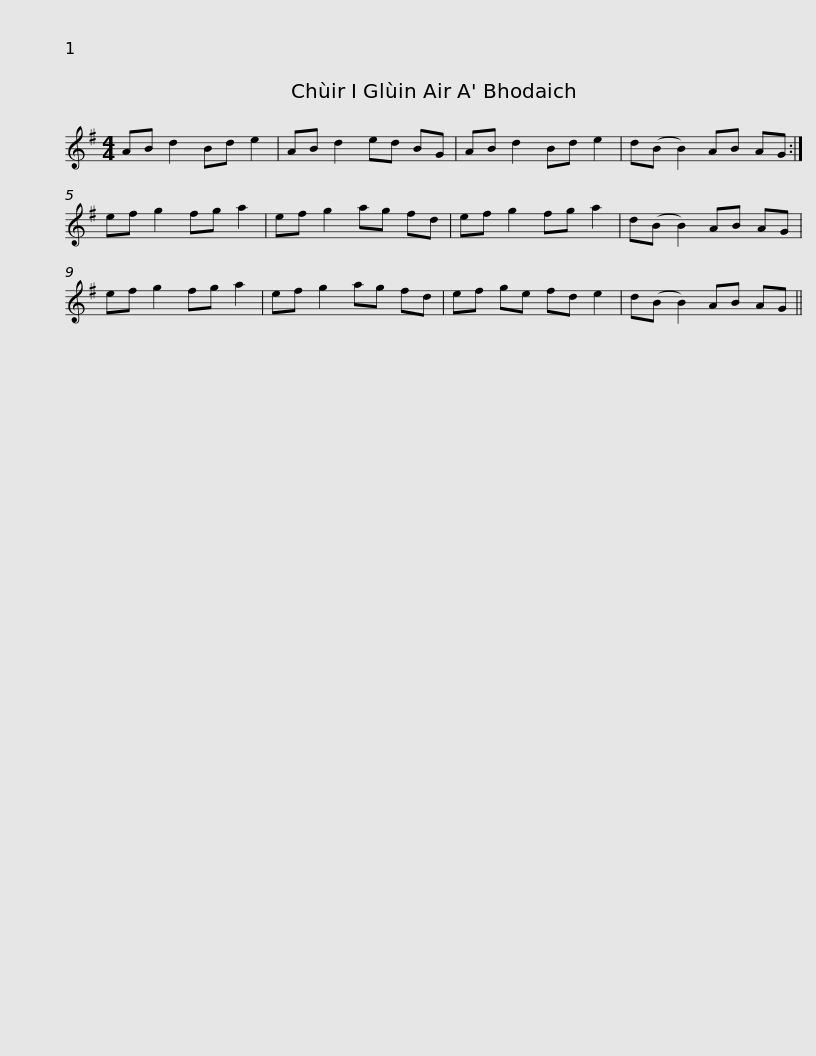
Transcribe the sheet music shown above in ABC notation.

X:1
L:1/8
M:4/4
I:linebreak $
K:G
V:1 treble
V:1
 AB d2 Bd e2 | AB d2 ed BG | AB d2 Bd e2 | d(B B2) AB AG :| ef g2 fg a2 | %5
 ef g2 ag fd |$ ef g2 fg a2 | d(B B2) AB AG | ef g2 fg a2 | ef g2 ag fd | %10
 ef ge fd e2 | d(B B2) AB AG || %12
